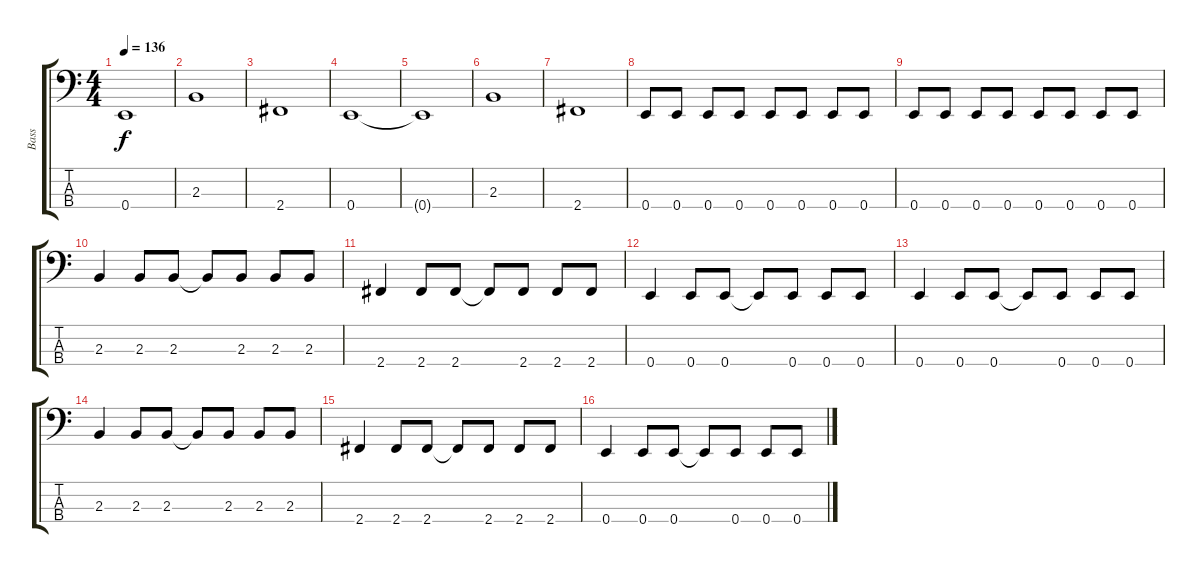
\track ("Bass" "Bass") {instrument electricbassfinger}
\staff {score tabs}
\tuning (G2 D2 A1 E1) {hide}
\ts (4 4)
\tempo 136
\clef f4
\ks c
0.4.1{dy f} |
2.3.1 |
2.4.1 |
0.4.1 |
0.4{t}.1 |
2.3.1 |
2.4.1 |
0.4.8 0.4.8 0.4.8 0.4.8 0.4.8 0.4.8 0.4.8 0.4.8 |
0.4.8 0.4.8 0.4.8 0.4.8 0.4.8 0.4.8 0.4.8 0.4.8 |
2.3.4 2.3.8 2.3.8 2.3{t}.8 2.3.8 2.3.8 2.3.8 |
2.4.4 2.4.8 2.4.8 2.4{t}.8 2.4.8 2.4.8 2.4.8 |
0.4.4 0.4.8 0.4.8 0.4{t}.8 0.4.8 0.4.8 0.4.8 |
0.4.4 0.4.8 0.4.8 0.4{t}.8 0.4.8 0.4.8 0.4.8 |
2.3.4 2.3.8 2.3.8 2.3{t}.8 2.3.8 2.3.8 2.3.8 |
2.4.4 2.4.8 2.4.8 2.4{t}.8 2.4.8 2.4.8 2.4.8 |
0.4.4 0.4.8 0.4.8 0.4{t}.8 0.4.8 0.4.8 0.4.8
